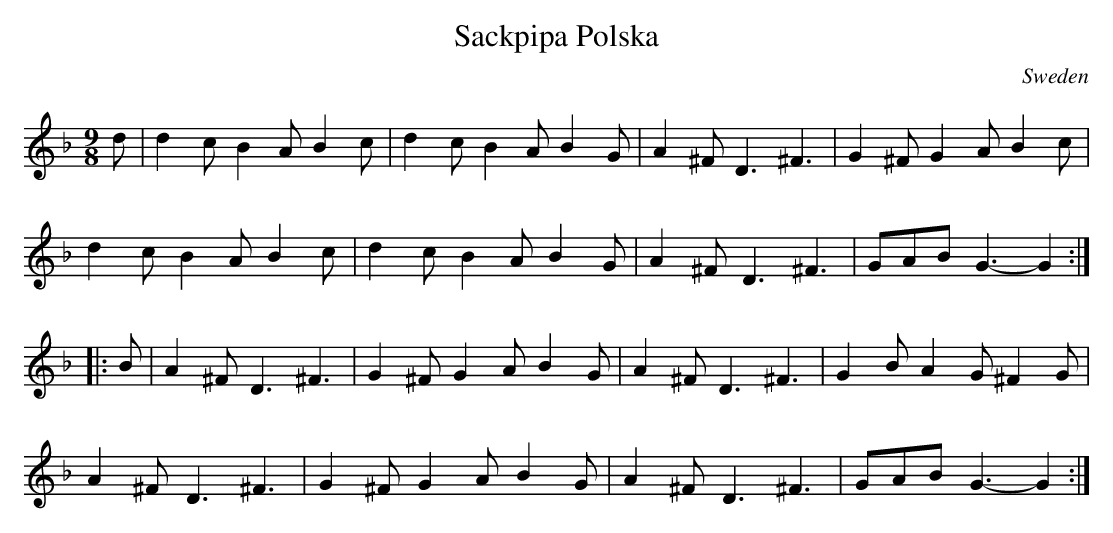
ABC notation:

X:1
T:Sackpipa Polska
C:Sweden
M:9/8
L:1/8
K:F
d|d2c B2A B2c|d2c B2A B2G|A2^F D3^F3|G2^F G2A B2c|
d2c B2A B2c|d2c B2A B2G|A2^F D3^F3|GAB G3-G2:|
|:B|A2^F D3^F3|G2^F G2A B2G|A2^F D3^F3|G2B A2G ^F2G|
A2^F D3^F3|G2^F G2A B2G|A2^F D3^F3|GAB G3-G2:|
